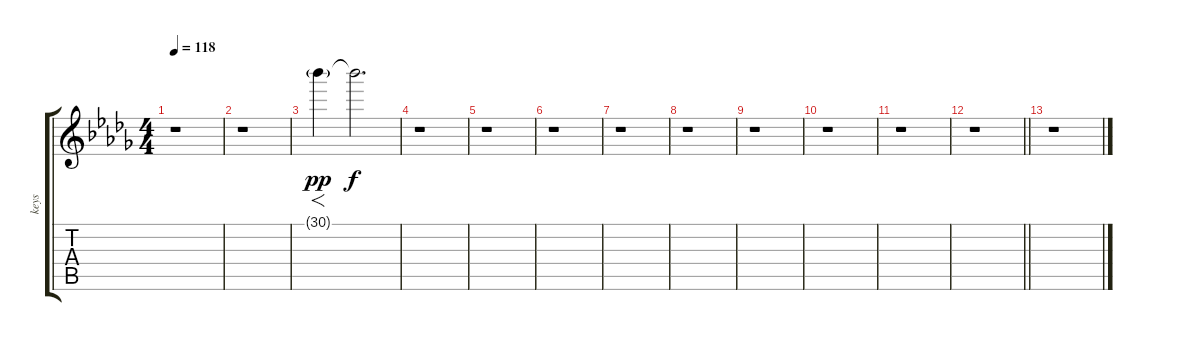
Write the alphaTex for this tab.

\track ("keys" "keys") {instrument stringensemble1}
\staff {score tabs}
\tuning (E4 B3 G3 D3 A2 E2) {hide}
\ts (4 4)
\tempo 118
\clef g2
\ks db
r.1{dy f} |
r.1 |
30.1{g}.4{f dy pp} 30.1{t}.2{d dy f} |
r.1 |
r.1 |
r.1 |
r.1 |
r.1 |
r.1 |
r.1 |
r.1 |
\barLineRight lightlight
r.1 |
r.1
